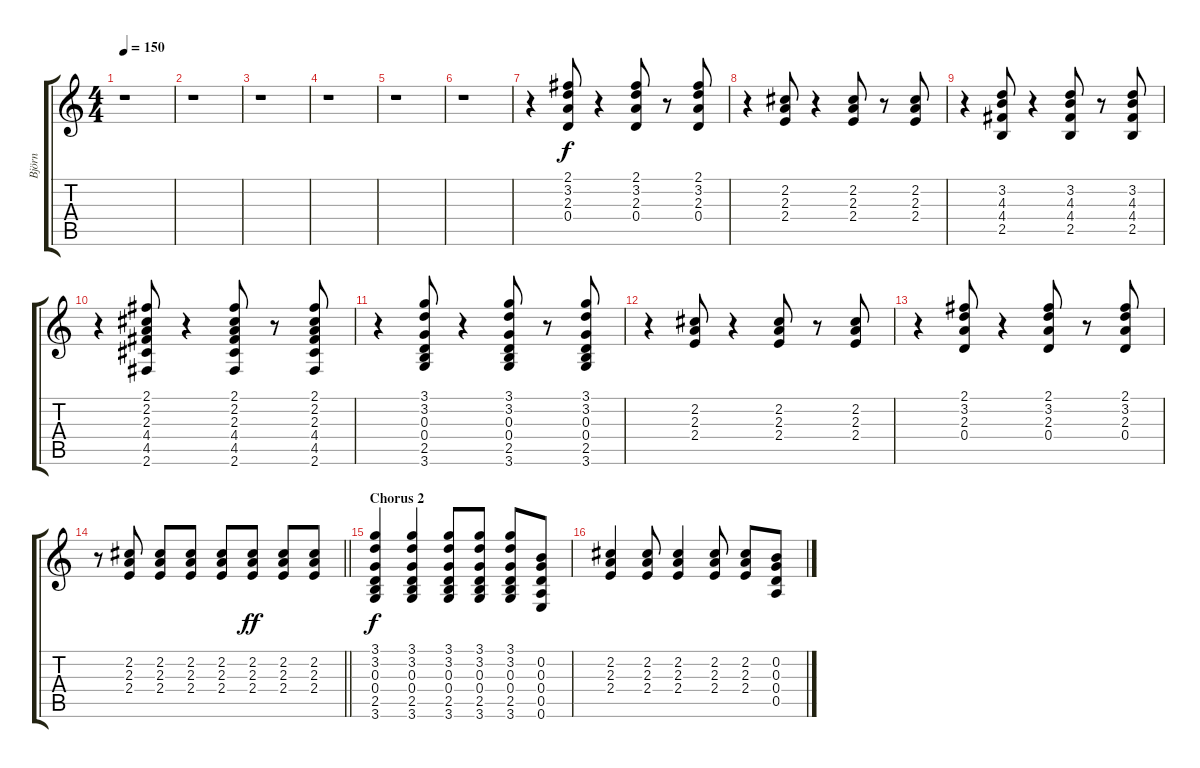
\track ("Björn" "Björn") {instrument distortionguitar}
\staff {score tabs}
\tuning (E4 B3 G3 D3 A2 E2) {hide}
\ts (4 4)
\tempo 150
\clef g2
\ks c
r.1{dy f} |
r.1 |
r.1 |
r.1 |
r.1 |
r.1 |
r.4{volume 8} (2.1 3.2 2.3 0.4).8 r.4 (2.1 3.2 2.3 0.4).8 r.8 (2.1 3.2 2.3 0.4).8 |
r.4 (2.2 2.3 2.4).8 r.4 (2.2 2.3 2.4).8 r.8 (2.2 2.3 2.4).8 |
r.4 (3.2 4.3 4.4 2.5).8 r.4 (3.2 4.3 4.4 2.5).8 r.8 (3.2 4.3 4.4 2.5).8 |
r.4 (2.1 2.2 2.3 4.4 4.5 2.6).8 r.4 (2.1 2.2 2.3 4.4 4.5 2.6).8 r.8 (2.1 2.2 2.3 4.4 4.5 2.6).8 |
r.4 (3.1 3.2 0.3 0.4 2.5 3.6).8 r.4 (3.1 3.2 0.3 0.4 2.5 3.6).8 r.8 (3.1 3.2 0.3 0.4 2.5 3.6).8 |
r.4 (2.2 2.3 2.4).8 r.4 (2.2 2.3 2.4).8 r.8 (2.2 2.3 2.4).8 |
r.4 (2.1 3.2 2.3 0.4).8 r.4 (2.1 3.2 2.3 0.4).8 r.8 (2.1 3.2 2.3 0.4).8 |
\barLineRight lightlight
r.8 (2.2 2.3 2.4).8 (2.2 2.3 2.4).8 (2.2 2.3 2.4).8 (2.2 2.3 2.4).8 (2.2 2.3 2.4).8{dy ff} (2.2 2.3 2.4).8 (2.2 2.3 2.4).8 |
\section ("" "Chorus 2")
(3.1 3.2 0.3 0.4 2.5 3.6).4{dy f volume 11} (3.1 3.2 0.3 0.4 2.5 3.6).4 (3.1 3.2 0.3 0.4 2.5 3.6).8 (3.1 3.2 0.3 0.4 2.5 3.6).8 (3.1 3.2 0.3 0.4 2.5 3.6).8 (0.2 0.3 0.4 0.5 0.6).8 |
(2.2 2.3 2.4).4 (2.2 2.3 2.4).8 (2.2 2.3 2.4).4 (2.2 2.3 2.4).8 (2.2 2.3 2.4).8 (0.2 0.3 0.4 0.5).8
